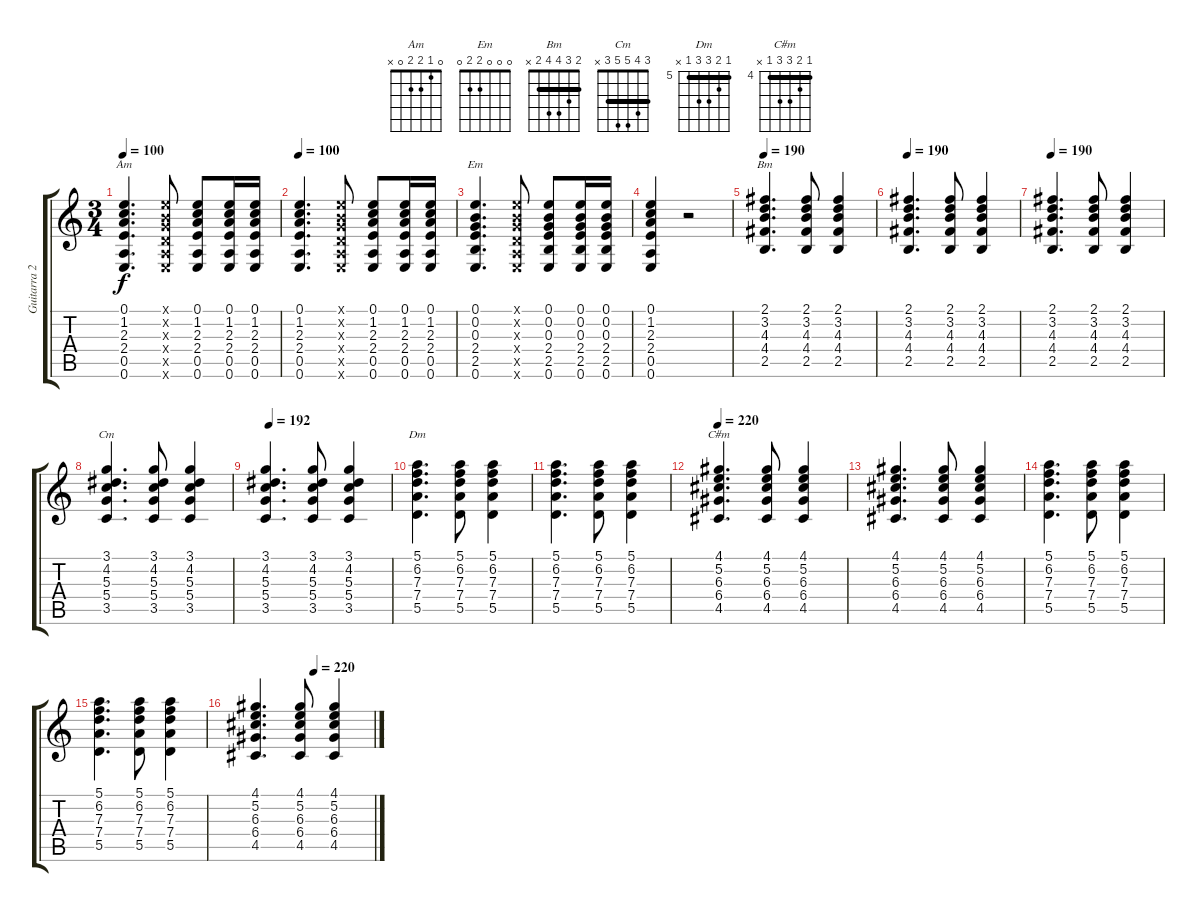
\track ("Guitarra 2" "Guitarra 2") {instrument acousticguitarnylon}
\staff {score tabs}
\tuning (E4 B3 G3 D3 A2 E2) {hide}
\chord ("Am" 0 1 2 2 0 x)
\chord ("Em" 0 0 0 2 2 0)
\chord ("Bm" 2 3 4 4 2 x) {barre 2}
\chord ("Cm" 3 4 5 5 3 x) {barre 3}
\chord ("Dm" 5 6 7 7 5 x) {firstfret 5 barre 5}
\chord ("C#m" 4 5 6 6 4 x) {firstfret 4 barre 4}
\ts (3 4)
\tempo 100
\clef g2
\ks c
(0.1 1.2 2.3 2.4 0.5 0.6).4{d ch "Am" dy f} (0.1{x} 0.2{x} 0.3{x} 0.4{x} 0.5{x} 0.6{x}).8 (0.1 1.2 2.3 2.4 0.5 0.6).8 (0.1 1.2 2.3 2.4 0.5 0.6).16 (0.1 1.2 2.3 2.4 0.5 0.6).16 |
\tempo 100
(0.1 1.2 2.3 2.4 0.5 0.6).4{d} (0.1{x} 0.2{x} 0.3{x} 0.4{x} 0.5{x} 0.6{x}).8 (0.1 1.2 2.3 2.4 0.5 0.6).8 (0.1 1.2 2.3 2.4 0.5 0.6).16 (0.1 1.2 2.3 2.4 0.5 0.6).16 |
(0.1 0.2 0.3 2.4 2.5 0.6).4{d ch "Em"} (0.1{x} 0.2{x} 0.3{x} 0.4{x} 0.5{x} 0.6{x}).8 (0.1 0.2 0.3 2.4 2.5 0.6).8 (0.1 0.2 0.3 2.4 2.5 0.6).16 (0.1 0.2 0.3 2.4 2.5 0.6).16 |
(0.1 1.2 2.3 2.4 0.5 0.6).4 r.2 |
\tempo 190
(2.1 3.2 4.3 4.4 2.5).4{d ch "Bm"} (2.1 3.2 4.3 4.4 2.5).8 (2.1 3.2 4.3 4.4 2.5).4 |
\tempo 190
(2.1 3.2 4.3 4.4 2.5).4{d} (2.1 3.2 4.3 4.4 2.5).8 (2.1 3.2 4.3 4.4 2.5).4 |
\tempo 220
\tempo 190
(2.1 3.2 4.3 4.4 2.5).4{d} (2.1 3.2 4.3 4.4 2.5).8 (2.1 3.2 4.3 4.4 2.5).4 |
(3.1 4.2 5.3 5.4 3.5).4{d ch "Cm"} (3.1 4.2 5.3 5.4 3.5).8 (3.1 4.2 5.3 5.4 3.5).4 |
\tempo 192
(3.1 4.2 5.3 5.4 3.5).4{d} (3.1 4.2 5.3 5.4 3.5).8 (3.1 4.2 5.3 5.4 3.5).4 |
(5.1 6.2 7.3 7.4 5.5).4{d ch "Dm"} (5.1 6.2 7.3 7.4 5.5).8 (5.1 6.2 7.3 7.4 5.5).4 |
(5.1 6.2 7.3 7.4 5.5).4{d} (5.1 6.2 7.3 7.4 5.5).8 (5.1 6.2 7.3 7.4 5.5).4 |
\tempo 220
(4.1 5.2 6.3 6.4 4.5).4{d ch "C#m"} (4.1 5.2 6.3 6.4 4.5).8 (4.1 5.2 6.3 6.4 4.5).4 |
(4.1 5.2 6.3 6.4 4.5).4{d} (4.1 5.2 6.3 6.4 4.5).8 (4.1 5.2 6.3 6.4 4.5).4 |
(5.1 6.2 7.3 7.4 5.5).4{d} (5.1 6.2 7.3 7.4 5.5).8 (5.1 6.2 7.3 7.4 5.5).4 |
(5.1 6.2 7.3 7.4 5.5).4{d} (5.1 6.2 7.3 7.4 5.5).8 (5.1 6.2 7.3 7.4 5.5).4 |
\tempo (220 0.5)
(4.1 5.2 6.3 6.4 4.5).4{d} (4.1 5.2 6.3 6.4 4.5).8 (4.1 5.2 6.3 6.4 4.5).4
